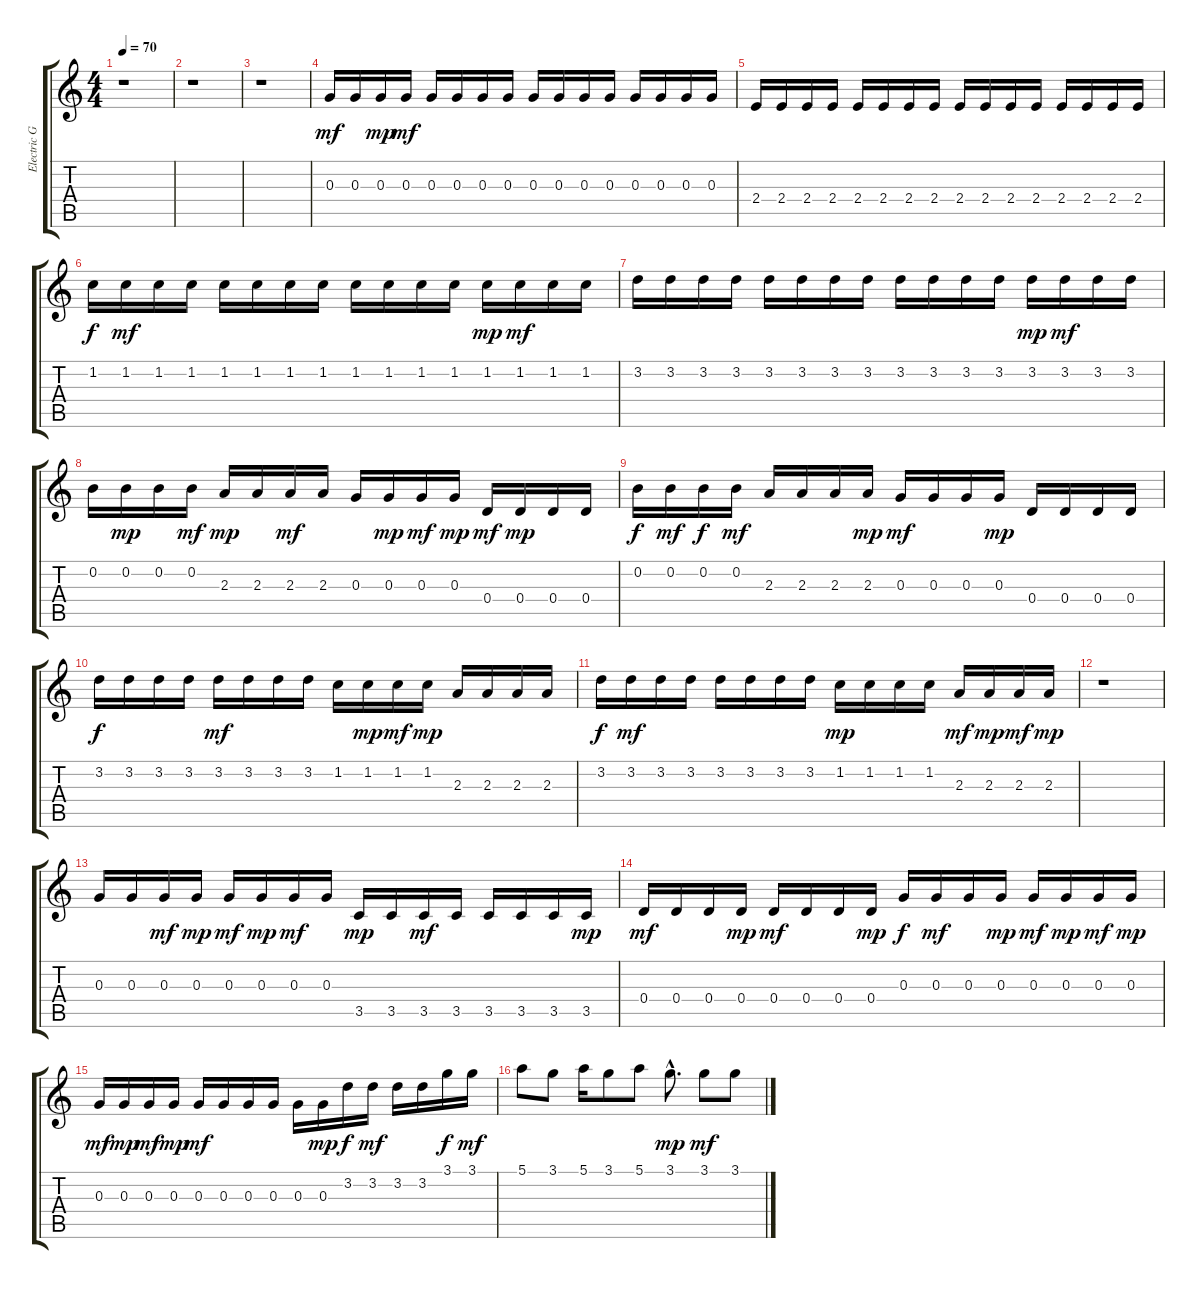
\track ("Electric Guitar" "Electric G") {instrument distortionguitar}
\staff {score tabs}
\tuning (E4 B3 G3 D3 A2 E2) {hide}
\ts (4 4)
\tempo 70
\clef g2
\ks c
r.1{dy mp} |
r.1 |
r.1 |
0.3.16{dy mf} 0.3.16 0.3.16{dy mp} 0.3.16{dy mf} 0.3.16 0.3.16 0.3.16 0.3.16 0.3.16 0.3.16 0.3.16 0.3.16 0.3.16 0.3.16 0.3.16 0.3.16 |
2.4.16 2.4.16 2.4.16 2.4.16 2.4.16 2.4.16 2.4.16 2.4.16 2.4.16 2.4.16 2.4.16 2.4.16 2.4.16 2.4.16 2.4.16 2.4.16 |
1.2.16{dy f} 1.2.16{dy mf} 1.2.16 1.2.16 1.2.16 1.2.16 1.2.16 1.2.16 1.2.16 1.2.16 1.2.16 1.2.16 1.2.16{dy mp} 1.2.16{dy mf} 1.2.16 1.2.16 |
3.2.16 3.2.16 3.2.16 3.2.16 3.2.16 3.2.16 3.2.16 3.2.16 3.2.16 3.2.16 3.2.16 3.2.16 3.2.16{dy mp} 3.2.16{dy mf} 3.2.16 3.2.16 |
0.2.16 0.2.16{dy mp} 0.2.16 0.2.16{dy mf} 2.3.16{dy mp} 2.3.16 2.3.16{dy mf} 2.3.16 0.3.16 0.3.16{dy mp} 0.3.16{dy mf} 0.3.16{dy mp} 0.4.16{dy mf} 0.4.16{dy mp} 0.4.16 0.4.16 |
0.2.16{dy f} 0.2.16{dy mf} 0.2.16{dy f} 0.2.16{dy mf} 2.3.16 2.3.16 2.3.16 2.3.16{dy mp} 0.3.16{dy mf} 0.3.16 0.3.16 0.3.16{dy mp} 0.4.16 0.4.16 0.4.16 0.4.16 |
3.2.16{dy f} 3.2.16 3.2.16 3.2.16 3.2.16{dy mf} 3.2.16 3.2.16 3.2.16 1.2.16 1.2.16{dy mp} 1.2.16{dy mf} 1.2.16{dy mp} 2.3.16 2.3.16 2.3.16 2.3.16 |
3.2.16{dy f} 3.2.16{dy mf} 3.2.16 3.2.16 3.2.16 3.2.16 3.2.16 3.2.16 1.2.16{dy mp} 1.2.16 1.2.16 1.2.16 2.3.16{dy mf} 2.3.16{dy mp} 2.3.16{dy mf} 2.3.16{dy mp} |
r.1 |
0.3.16 0.3.16 0.3.16{dy mf} 0.3.16{dy mp} 0.3.16{dy mf} 0.3.16{dy mp} 0.3.16{dy mf} 0.3.16 3.5.16{dy mp} 3.5.16 3.5.16{dy mf} 3.5.16 3.5.16 3.5.16 3.5.16 3.5.16{dy mp} |
0.4.16{dy mf} 0.4.16 0.4.16 0.4.16{dy mp} 0.4.16{dy mf} 0.4.16 0.4.16 0.4.16{dy mp} 0.3.16{dy f} 0.3.16{dy mf} 0.3.16 0.3.16{dy mp} 0.3.16{dy mf} 0.3.16{dy mp} 0.3.16{dy mf} 0.3.16{dy mp} |
0.3.16{dy mf} 0.3.16{dy mp} 0.3.16{dy mf} 0.3.16{dy mp} 0.3.16{dy mf} 0.3.16 0.3.16 0.3.16 0.3.16 0.3.16{dy mp} 3.2.16{dy f} 3.2.16{dy mf} 3.2.16 3.2.16 3.1.16{dy f} 3.1.16{dy mf} |
5.1.8 3.1.8 5.1.16 3.1.8 5.1.8 3.1{hac}.8{d dy mp} 3.1.8{dy mf} 3.1.8
